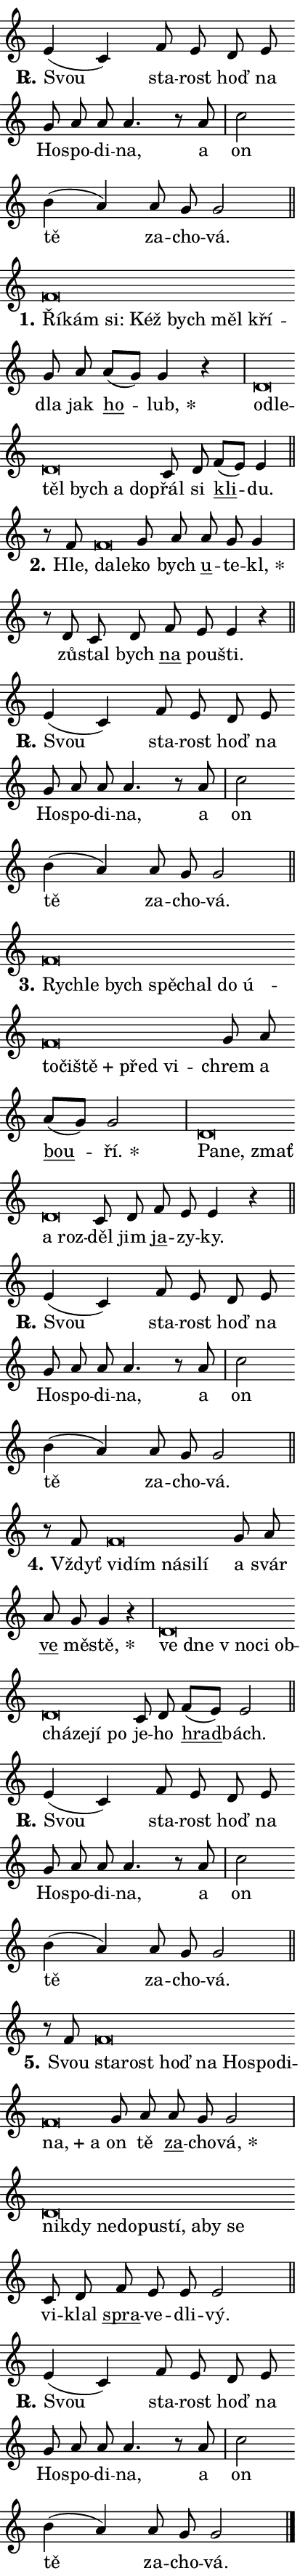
\version "2.24.0"
\header { tagline = "" }
\paper {
  indent = 0\cm
  top-margin = 0\cm
  right-margin = 0.13\cm % to fit lyric hyphens
  bottom-margin = 0\cm
  left-margin = 0\cm
  paper-width = 7\cm
  page-breaking = #ly:one-page-breaking
  system-system-spacing.basic-distance = #11
  score-system-spacing.basic-distance = #11
  ragged-last = ##f
}


%% Author: Thomas Morley
%% https://lists.gnu.org/archive/html/lilypond-user/2020-05/msg00002.html
#(define (line-position grob)
"Returns position of @var[grob} in current system:
   @code{'start}, if at first time-step
   @code{'end}, if at last time-step
   @code{'middle} otherwise
"
  (let* ((col (ly:item-get-column grob))
         (ln (ly:grob-object col 'left-neighbor))
         (rn (ly:grob-object col 'right-neighbor))
         (col-to-check-left (if (ly:grob? ln) ln col))
         (col-to-check-right (if (ly:grob? rn) rn col))
         (break-dir-left
           (and
             (ly:grob-property col-to-check-left 'non-musical #f)
             (ly:item-break-dir col-to-check-left)))
         (break-dir-right
           (and
             (ly:grob-property col-to-check-right 'non-musical #f)
             (ly:item-break-dir col-to-check-right))))
        (cond ((eqv? 1 break-dir-left) 'start)
              ((eqv? -1 break-dir-right) 'end)
              (else 'middle))))

#(define (tranparent-at-line-position vctor)
  (lambda (grob)
  "Relying on @code{line-position} select the relevant enry from @var{vctor}.
Used to determine transparency,"
    (case (line-position grob)
      ((end) (not (vector-ref vctor 0)))
      ((middle) (not (vector-ref vctor 1)))
      ((start) (not (vector-ref vctor 2))))))

noteHeadBreakVisibility =
#(define-music-function (break-visibility)(vector?)
"Makes @code{NoteHead}s transparent relying on @var{break-visibility}"
#{
  \override NoteHead.transparent =
    #(tranparent-at-line-position break-visibility)
#})

#(define delete-ledgers-for-transparent-note-heads
  (lambda (grob)
    "Reads whether a @code{NoteHead} is transparent.
If so this @code{NoteHead} is removed from @code{'note-heads} from
@var{grob}, which is supposed to be @code{LedgerLineSpanner}.
As a result ledgers are not printed for this @code{NoteHead}"
    (let* ((nhds-array (ly:grob-object grob 'note-heads))
           (nhds-list
             (if (ly:grob-array? nhds-array)
                 (ly:grob-array->list nhds-array)
                 '()))
           ;; Relies on the transparent-property being done before
           ;; Staff.LedgerLineSpanner.after-line-breaking is executed.
           ;; This is fragile ...
           (to-keep
             (remove
               (lambda (nhd)
                 (ly:grob-property nhd 'transparent #f))
               nhds-list)))
      ;; TODO find a better method to iterate over grob-arrays, similiar
      ;; to filter/remove etc for lists
      ;; For now rebuilt from scratch
      (set! (ly:grob-object grob 'note-heads)  '())
      (for-each
        (lambda (nhd)
          (ly:pointer-group-interface::add-grob grob 'note-heads nhd))
        to-keep))))

squashNotes = {
  \override NoteHead.X-extent = #'(-0.2 . 0.2)
  \override NoteHead.Y-extent = #'(-0.75 . 0)
  \override NoteHead.stencil =
    #(lambda (grob)
       (let ((pos (ly:grob-property grob 'staff-position)))
         (begin
           (if (< pos -7) (display "ERROR: Lower brevis then expected\n") (display "OK: Expected brevis position\n"))
           (if (<= pos -6) ly:text-interface::print ly:note-head::print))))
}
unSquashNotes = {
  \revert NoteHead.X-extent
  \revert NoteHead.Y-extent
  \revert NoteHead.stencil
}

hideNotes = \noteHeadBreakVisibility #begin-of-line-visible
unHideNotes = \noteHeadBreakVisibility #all-visible

% work-around for resetting accidentals
% https://lilypond.org/doc/v2.23/Documentation/notation/displaying-rhythms#unmetered-music
cadenzaMeasure = {
  \cadenzaOff
  \partial 1024 s1024
  \cadenzaOn
}

#(define-markup-command (accent layout props text) (markup?)
  "Underline accented syllable"
  (interpret-markup layout props
    #{\markup \override #'(offset . 4.3) \underline { #text }#}))

responsum = \markup \concat {
  "R" \hspace #-1.05 \path #0.1 #'((moveto 0 0.07) (lineto 0.9 0.8)) \hspace #0.05 "."
}

spaceSize = #0.6828661417322834 % exact space size for TeX Gyre Schola

\layout {
  \context {
    \Staff
    \remove "Time_signature_engraver"
    \override LedgerLineSpanner.after-line-breaking = #delete-ledgers-for-transparent-note-heads
  }
  \context {
    \Lyrics {
      \override LyricSpace.minimum-distance = \spaceSize
      \override LyricText.font-name = #"TeX Gyre Schola"
      \override LyricText.font-size = 1
      \override StanzaNumber.font-name = #"TeX Gyre Schola Bold"
      \override StanzaNumber.font-size = 1
    }
  }
  \context {
    \Score 
    \override NoteHead.text =
      #(lambda (grob) 
        (let ((pos (ly:grob-property grob 'staff-position)))
          #{\markup {
            \combine
              \halign #-0.55 \raise #(if (= pos -6) 0 0.5) \override #'(thickness . 2) \draw-line #'(3.2 . 0)
              \musicglyph "noteheads.sM1"
          }#}))
  }
}

% magnetic-lyrics.ily
%
%   written by
%     Jean Abou Samra <jean@abou-samra.fr>
%     Werner Lemberg <wl@gnu.org>
%
%   adapted by
%     Jiri Hon <jiri.hon@gmail.com>
%
% Version 2022-Apr-15

% https://www.mail-archive.com/lilypond-user@gnu.org/msg149350.html

#(define (Left_hyphen_pointer_engraver context)
   "Collect syllable-hyphen-syllable occurrences in lyrics and store
them in properties.  This engraver only looks to the left.  For
example, if the lyrics input is @code{foo -- bar}, it does the
following.

@itemize @bullet
@item
Set the @code{text} property of the @code{LyricHyphen} grob between
@q{foo} and @q{bar} to @code{foo}.

@item
Set the @code{left-hyphen} property of the @code{LyricText} grob with
text @q{foo} to the @code{LyricHyphen} grob between @q{foo} and
@q{bar}.
@end itemize

Use this auxiliary engraver in combination with the
@code{lyric-@/text::@/apply-@/magnetic-@/offset!} hook."
   (let ((hyphen #f)
         (text #f))
     (make-engraver
      (acknowledgers
       ((lyric-syllable-interface engraver grob source-engraver)
        (set! text grob)))
      (end-acknowledgers
       ((lyric-hyphen-interface engraver grob source-engraver)
        ;(when (not (grob::has-interface grob 'lyric-space-interface))
          (set! hyphen grob)));)
      ((stop-translation-timestep engraver)
       (when (and text hyphen)
         (ly:grob-set-object! text 'left-hyphen hyphen))
       (set! text #f)
       (set! hyphen #f)))))

#(define (lyric-text::apply-magnetic-offset! grob)
   "If the space between two syllables is less than the value in
property @code{LyricText@/.details@/.squash-threshold}, move the right
syllable to the left so that it gets concatenated with the left
syllable.

Use this function as a hook for
@code{LyricText@/.after-@/line-@/breaking} if the
@code{Left_@/hyphen_@/pointer_@/engraver} is active."
   (let ((hyphen (ly:grob-object grob 'left-hyphen #f)))
     (when hyphen
       (let ((left-text (ly:spanner-bound hyphen LEFT)))
         (when (grob::has-interface left-text 'lyric-syllable-interface)
           (let* ((common (ly:grob-common-refpoint grob left-text X))
                  (this-x-ext (ly:grob-extent grob common X))
                  (left-x-ext
                   (begin
                     ;; Trigger magnetism for left-text.
                     (ly:grob-property left-text 'after-line-breaking)
                     (ly:grob-extent left-text common X)))
                  ;; `delta` is the gap width between two syllables.
                  (delta (- (interval-start this-x-ext)
                            (interval-end left-x-ext)))
                  (details (ly:grob-property grob 'details))
                  (threshold (assoc-get 'squash-threshold details 0.2)))
             (when (< delta threshold)
               (let* (;; We have to manipulate the input text so that
                      ;; ligatures crossing syllable boundaries are not
                      ;; disabled.  For languages based on the Latin
                      ;; script this is essentially a beautification.
                      ;; However, for non-Western scripts it can be a
                      ;; necessity.
                      (lt (ly:grob-property left-text 'text))
                      (rt (ly:grob-property grob 'text))
                      (is-space (grob::has-interface hyphen 'lyric-space-interface))
                      (space (if is-space " " ""))
                      (extra-delta (if is-space spaceSize 0))
                      ;; Append new syllable.
                      (ltrt-space (if (and (string? lt) (string? rt))
                                (string-append lt space rt)
                                (make-concat-markup (list lt space rt))))
                      ;; Right-align `ltrt` to the right side.
                      (ltrt-space-markup (grob-interpret-markup
                               grob
                               (make-translate-markup
                                (cons (interval-length this-x-ext) 0)
                                (make-right-align-markup ltrt-space)))))
                 (begin
                   ;; Don't print `left-text`.
                   (ly:grob-set-property! left-text 'stencil #f)
                   ;; Set text and stencil (which holds all collected
                   ;; syllables so far) and shift it to the left.
                   (ly:grob-set-property! grob 'text ltrt-space)
                   (ly:grob-set-property! grob 'stencil ltrt-space-markup)
                   (ly:grob-translate-axis! grob (- (- delta extra-delta)) X))))))))))


#(define (lyric-hyphen::displace-bounds-first grob)
   ;; Make very sure this callback isn't triggered too early.
   (let ((left (ly:spanner-bound grob LEFT))
         (right (ly:spanner-bound grob RIGHT)))
     (ly:grob-property left 'after-line-breaking)
     (ly:grob-property right 'after-line-breaking)
     (ly:lyric-hyphen::print grob)))

squashThreshold = #0.4

\layout {
  \context {
    \Lyrics
    \consists #Left_hyphen_pointer_engraver
    \override LyricText.after-line-breaking =
      #lyric-text::apply-magnetic-offset!
    \override LyricHyphen.stencil = #lyric-hyphen::displace-bounds-first
    \override LyricText.details.squash-threshold = \squashThreshold
    \override LyricHyphen.minimum-distance = 0
    \override LyricHyphen.minimum-length = \squashThreshold
  }
}

squashText = \override LyricText.details.squash-threshold = 9999
unSquashText = \override LyricText.details.squash-threshold = \squashThreshold

leftText = \override LyricText.self-alignment-X = #LEFT
unLeftText = \revert LyricText.self-alignment-X

starOffset = #(lambda (grob) 
                (let ((x_offset (ly:self-alignment-interface::aligned-on-x-parent grob)))
                  (if (= x_offset 0) 0 (+ x_offset 1.2))))

star = #(define-music-function (syllable)(string?)
"Append star separator at the end of a syllable"
#{
  \once \override LyricText.X-offset = #starOffset
  \lyricmode { \markup {
    #syllable
    \override #'((font-name . "TeX Gyre Schola Bold")) \hspace #0.2 \lower #0.65 \larger "*"
  } }
#})

starAccent = #(define-music-function (syllable)(string?)
"Append star separator at the end of a syllable and make accent"
#{
  \once \override LyricText.X-offset = #starOffset
  \lyricmode { \markup {
    \accent #syllable
    \override #'((font-name . "TeX Gyre Schola Bold")) \hspace #0.2 \lower #0.65 \larger "*"
  } }
#})

breath = #(define-music-function (syllable)(string?)
"Append breathing indicator at the end of a syllable"
#{
  \lyricmode { \markup { #syllable "+" } }
#})

optionalBreath = #(define-music-function (syllable)(string?)
"Append optional breathing indicator at the end of a syllable"
#{
  \lyricmode { \markup { #syllable "(+)" } }
#})


\score {
    <<
        \new Voice = "melody" { \cadenzaOn \key c \major \relative { e'4( c) f8 e \bar "" d e \bar "" g a a a4. r8 a \cadenzaMeasure \bar "|" c2 \bar "" b4( a) a8 g g2 \cadenzaMeasure \bar "||" \break } }
        \new Lyrics \lyricsto "melody" { \lyricmode { \set stanza = \responsum
Svou sta -- rost hoď na Ho -- spo -- di -- na, a on tě za -- cho -- vá. } }
    >>
    \layout {}
}

\score {
    <<
        \new Voice = "melody" { \cadenzaOn \key c \major \relative { \squashNotes f'\breve*1/16 \hideNotes \breve*1/16 \bar "" \breve*1/16 \bar "" \breve*1/16 \bar "" \breve*1/16 \bar "" \breve*1/16 \breve*1/16 \bar "" \unHideNotes \unSquashNotes g8 a \bar "" a[( g)] g4 r \cadenzaMeasure \bar "|" \squashNotes d\breve*1/16 \hideNotes \breve*1/16 \bar "" \breve*1/16 \bar "" \breve*1/16 \bar "" \breve*1/16 \breve*1/16 \bar "" \unHideNotes \unSquashNotes c8 d \bar "" f[( e)] e4 \cadenzaMeasure \bar "||" \break } }
        \new Lyrics \lyricsto "melody" { \lyricmode { \set stanza = "1."
\leftText Ří -- \squashText kám si: Kéž bych měl kří -- \unLeftText \unSquashText dla jak \markup \accent ho -- \star lub, \leftText od -- \squashText le -- těl bych a do -- \unLeftText \unSquashText přál si \markup \accent kli -- du. } }
    >>
    \layout {}
}

\score {
    <<
        \new Voice = "melody" { \cadenzaOn \key c \major \relative { r8 f'8 \squashNotes f\breve*1/16 \hideNotes \breve*1/16 \bar "" \unHideNotes \unSquashNotes g8 a \bar "" a g g4 \cadenzaMeasure \bar "|" r8 d c8 d \bar "" f e e4 r \cadenzaMeasure \bar "||" \break } }
        \new Lyrics \lyricsto "melody" { \lyricmode { \set stanza = "2."
Hle, \leftText da -- \squashText le -- \unLeftText \unSquashText ko bych \markup \accent u -- te -- \star kl, zů -- stal bych \markup \accent na pou -- šti. } }
    >>
    \layout {}
}

\score {
    <<
        \new Voice = "melody" { \cadenzaOn \key c \major \relative { e'4( c) f8 e \bar "" d e \bar "" g a a a4. r8 a \cadenzaMeasure \bar "|" c2 \bar "" b4( a) a8 g g2 \cadenzaMeasure \bar "||" \break } }
        \new Lyrics \lyricsto "melody" { \lyricmode { \set stanza = \responsum
Svou sta -- rost hoď na Ho -- spo -- di -- na, a on tě za -- cho -- vá. } }
    >>
    \layout {}
}

\score {
    <<
        \new Voice = "melody" { \cadenzaOn \key c \major \relative { \squashNotes f'\breve*1/16 \hideNotes \breve*1/16 \bar "" \breve*1/16 \bar "" \breve*1/16 \bar "" \breve*1/16 \bar "" \breve*1/16 \bar "" \breve*1/16 \bar "" \breve*1/16 \bar "" \breve*1/16 \bar "" \breve*1/16 \bar "" \breve*1/16 \breve*1/16 \bar "" \unHideNotes \unSquashNotes g8 a \bar "" a[( g)] g2 \cadenzaMeasure \bar "|" \squashNotes d\breve*1/16 \hideNotes \breve*1/16 \bar "" \breve*1/16 \bar "" \breve*1/16 \breve*1/16 \bar "" \unHideNotes \unSquashNotes c8 d \bar "" f e e4 r \cadenzaMeasure \bar "||" \break } }
        \new Lyrics \lyricsto "melody" { \lyricmode { \set stanza = "3."
\leftText Rych -- \squashText le bych spě -- chal do ú -- to -- či -- \breath "ště" před vi -- \unLeftText \unSquashText chrem a \markup \accent bou -- \star ří. \leftText Pa -- \squashText ne, zmať a roz -- \unLeftText \unSquashText děl jim \markup \accent ja -- zy -- ky. } }
    >>
    \layout {}
}

\score {
    <<
        \new Voice = "melody" { \cadenzaOn \key c \major \relative { e'4( c) f8 e \bar "" d e \bar "" g a a a4. r8 a \cadenzaMeasure \bar "|" c2 \bar "" b4( a) a8 g g2 \cadenzaMeasure \bar "||" \break } }
        \new Lyrics \lyricsto "melody" { \lyricmode { \set stanza = \responsum
Svou sta -- rost hoď na Ho -- spo -- di -- na, a on tě za -- cho -- vá. } }
    >>
    \layout {}
}

\score {
    <<
        \new Voice = "melody" { \cadenzaOn \key c \major \relative { r8 f'8 \squashNotes f\breve*1/16 \hideNotes \breve*1/16 \bar "" \breve*1/16 \bar "" \breve*1/16 \breve*1/16 \bar "" \unHideNotes \unSquashNotes g8 a \bar "" a g g4 r \cadenzaMeasure \bar "|" \squashNotes d\breve*1/16 \hideNotes \breve*1/16 \bar "" \breve*1/16 \bar "" \breve*1/16 \bar "" \breve*1/16 \bar "" \breve*1/16 \bar "" \breve*1/16 \bar "" \breve*1/16 \breve*1/16 \bar "" \unHideNotes \unSquashNotes c8 d \bar "" f[( e)] e2 \cadenzaMeasure \bar "||" \break } }
        \new Lyrics \lyricsto "melody" { \lyricmode { \set stanza = "4."
Vždyť \leftText vi -- \squashText dím ná -- si -- lí \unLeftText \unSquashText a svár \markup \accent ve mě -- \star stě, \leftText ve \squashText dne "v no" -- ci ob -- chá -- ze -- jí po \unLeftText \unSquashText je -- ho \markup \accent hrad -- bách. } }
    >>
    \layout {}
}

\score {
    <<
        \new Voice = "melody" { \cadenzaOn \key c \major \relative { e'4( c) f8 e \bar "" d e \bar "" g a a a4. r8 a \cadenzaMeasure \bar "|" c2 \bar "" b4( a) a8 g g2 \cadenzaMeasure \bar "||" \break } }
        \new Lyrics \lyricsto "melody" { \lyricmode { \set stanza = \responsum
Svou sta -- rost hoď na Ho -- spo -- di -- na, a on tě za -- cho -- vá. } }
    >>
    \layout {}
}

\score {
    <<
        \new Voice = "melody" { \cadenzaOn \key c \major \relative { r8 f'8 \squashNotes f\breve*1/16 \hideNotes \breve*1/16 \bar "" \breve*1/16 \bar "" \breve*1/16 \bar "" \breve*1/16 \bar "" \breve*1/16 \bar "" \breve*1/16 \bar "" \breve*1/16 \breve*1/16 \bar "" \unHideNotes \unSquashNotes g8 a \bar "" a g g2 \cadenzaMeasure \bar "|" \squashNotes d\breve*1/16 \hideNotes \breve*1/16 \bar "" \breve*1/16 \bar "" \breve*1/16 \bar "" \breve*1/16 \bar "" \breve*1/16 \bar "" \breve*1/16 \bar "" \breve*1/16 \breve*1/16 \bar "" \unHideNotes \unSquashNotes c8 d \bar "" f e e e2 \cadenzaMeasure \bar "||" \break } }
        \new Lyrics \lyricsto "melody" { \lyricmode { \set stanza = "5."
Svou \leftText sta -- \squashText rost hoď na Ho -- spo -- di -- \breath "na," a \unLeftText \unSquashText on tě \markup \accent za -- cho -- \star vá, \leftText ni -- \squashText kdy ne -- do -- pu -- stí, a -- by se \unLeftText \unSquashText vi -- klal \markup \accent spra -- ve -- dli -- vý. } }
    >>
    \layout {}
}

\score {
    <<
        \new Voice = "melody" { \cadenzaOn \key c \major \relative { e'4( c) f8 e \bar "" d e \bar "" g a a a4. r8 a \cadenzaMeasure \bar "|" c2 \bar "" b4( a) a8 g g2 \cadenzaMeasure \bar "||" \break } \bar "|." }
        \new Lyrics \lyricsto "melody" { \lyricmode { \set stanza = \responsum
Svou sta -- rost hoď na Ho -- spo -- di -- na, a on tě za -- cho -- vá. } }
    >>
    \layout {}
}
